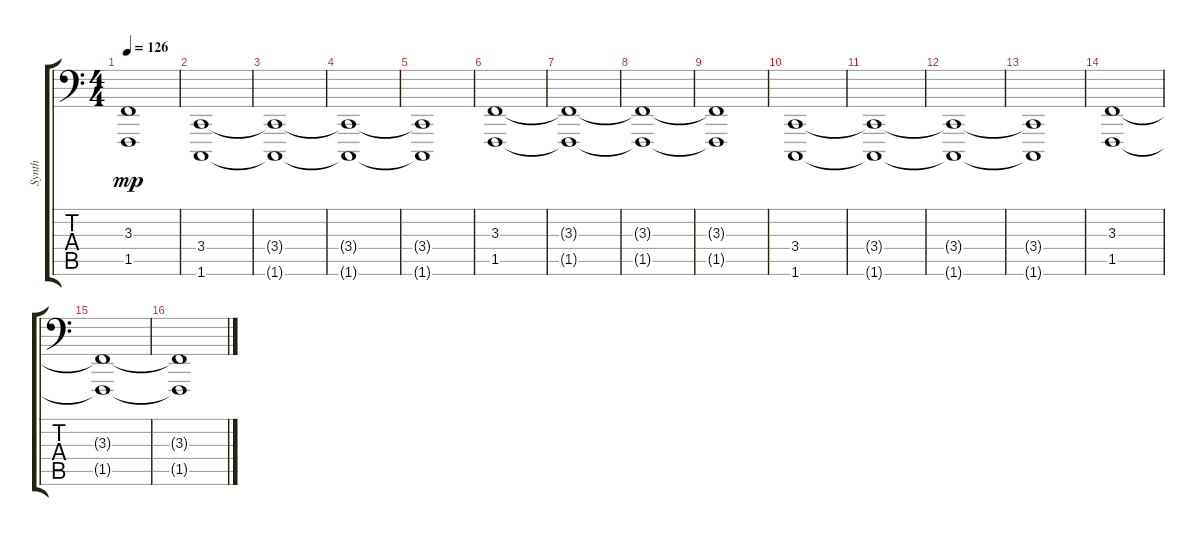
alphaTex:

\track ("Synth" "Synth") {instrument lead2sawtooth}
\staff {score tabs}
\tuning (C3 G2 D2 A1 E1 B0) {hide}
\ts (4 4)
\tempo 126
\clef f4
\ks c
(3.3{t} 1.5{t}).1{dy mp} |
(3.4 1.6).1 |
(3.4{t} 1.6{t}).1 |
(3.4{t} 1.6{t}).1 |
(3.4{t} 1.6{t}).1 |
(3.3 1.5).1 |
(3.3{t} 1.5{t}).1 |
(3.3{t} 1.5{t}).1 |
(3.3{t} 1.5{t}).1 |
(3.4 1.6).1 |
(3.4{t} 1.6{t}).1 |
(3.4{t} 1.6{t}).1 |
(3.4{t} 1.6{t}).1 |
(3.3 1.5).1 |
(3.3{t} 1.5{t}).1 |
(3.3{t} 1.5{t}).1
